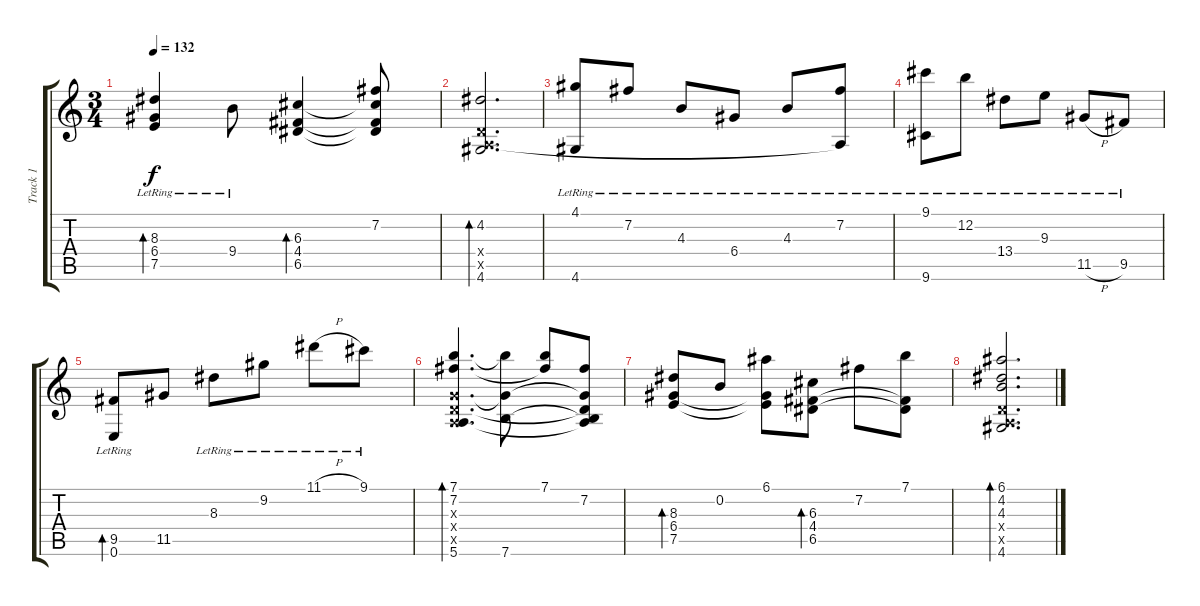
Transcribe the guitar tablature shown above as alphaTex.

\track ("Track 1" "Track 1") {instrument electricguitarjazz}
\staff {score tabs}
\tuning (E4 B3 G3 D3 A2 E2) {hide}
\ts (3 4)
\tempo 132
\clef g2
\ks c
(8.3{lr} 6.4{lr} 7.5{lr}).4{bd 240 dy f} 9.4{lr}.8 (6.3 4.4 6.5).4{bd 240} (7.2 6.3{t} 4.4{t} 6.5{t}).8 |
(4.2 0.4{x} 0.5{x} 4.6).2{d bd 240} |
(4.1{lr} 4.6{lr}).8 7.2{lr}.8 4.3{lr}.8 6.4{lr}.8 4.3{lr}.8 (7.2{lr} 0.5{t}).8 |
(9.1{lr} 9.6{lr}).8 12.2{lr}.8 13.4{lr}.8 9.3{lr}.8 11.5{h lr}.8 9.5{lr}.8 |
(9.5 0.6{lr}).8{bd 120} 11.5.8 8.3{lr}.8 9.2{lr}.8 11.1{h lr}.8 9.1{lr}.8 |
(7.1 7.2 0.3{x} 0.4{x} 0.5{x} 5.6).4{d bd 240} (7.1{t} 0.3{t} 7.6).8 (7.1 7.2{t}).8 (7.2 0.3{t} 0.4{t} 0.5{t} 7.6{t}).8 |
(8.3 6.4 7.5).8{bd 240} 0.2.8 (6.1 6.4{t} 7.5{t}).8 (6.3 4.4 6.5).8{bd 240} 7.2.8 (7.1 4.4{t} 6.5{t}).8 |
(6.1 4.2 4.3 0.4{x} 0.5{x} 4.6).2{d bd 120}
